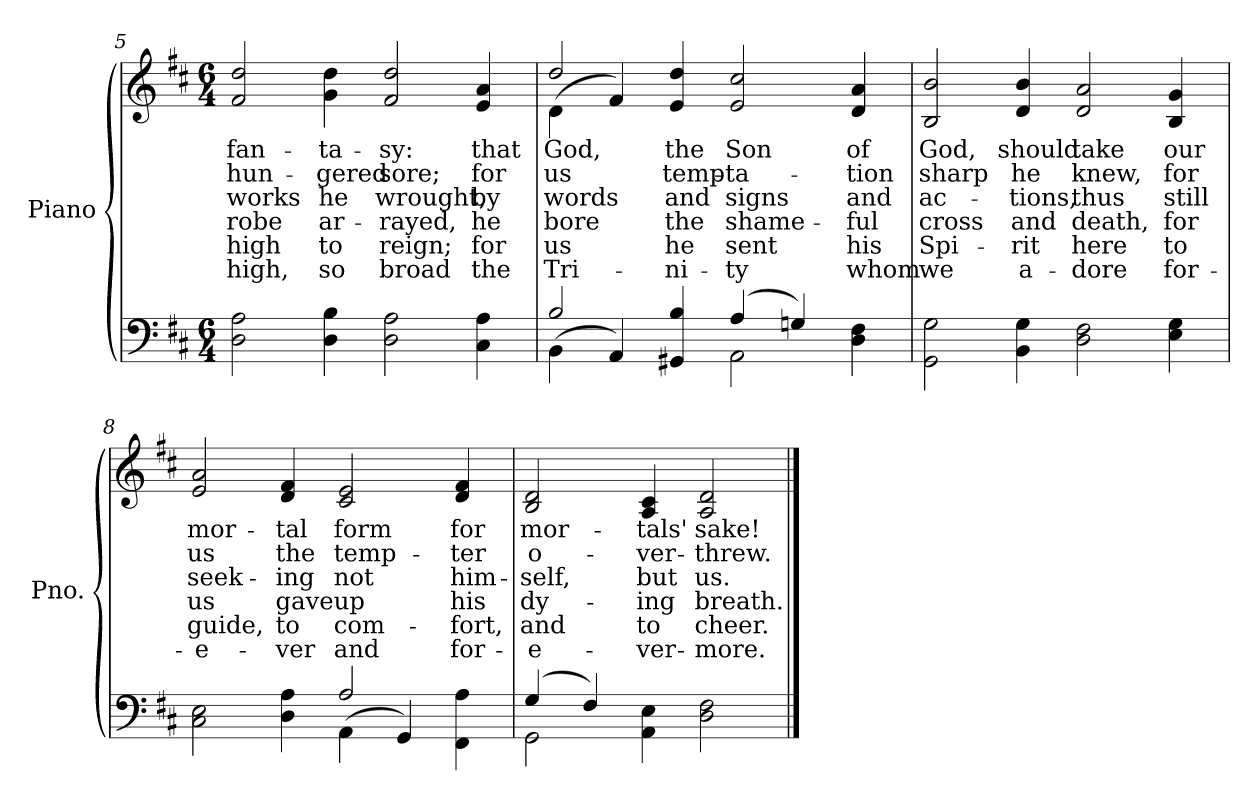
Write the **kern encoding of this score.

**kern	**kern	**text	**text	**text	**text	**text	**text
*part2	*part1	*part1	*part1	*part1	*part1	*part1	*part1
*staff2	*staff1	*staff1	*staff1	*staff1	*staff1	*staff1	*staff1
*I"Piano	*I"Piano	*	*	*	*	*	*
*I'Pno.	*I'Pno.	*	*	*	*	*	*
*clefF4	*clefG2	*	*	*	*	*	*
*k[f#c#]	*k[f#c#]	*	*	*	*	*	*
*D:	*D:	*	*	*	*	*	*
*M6/4	*M6/4	*	*	*	*	*	*
=5	=5	=5	=5	=5	=5	=5	=5
!	!	!LO:LY:b:color=#000000	!LO:LY:b:color=#000000	!LO:LY:b:color=#000000	!LO:LY:b:color=#000000	!LO:LY:b:color=#000000	!LO:LY:b:color=#000000
2Di\ 2Ai	2f#i/ 2ddi	fan-	hun-	works	robe	high	high,
!	!	!LO:LY:b:color=#000000	!LO:LY:b:color=#000000	!LO:LY:b:color=#000000	!LO:LY:b:color=#000000	!LO:LY:b:color=#000000	!LO:LY:b:color=#000000
4Di\ 4Bi	4gi\ 4ddi	-ta-	-gered	he	ar-	-to	so
!	!	!LO:LY:b:color=#000000	!LO:LY:b:color=#000000	!LO:LY:b:color=#000000	!LO:LY:b:color=#000000	!LO:LY:b:color=#000000	!LO:LY:b:color=#000000
2Di\ 2Ai	2f#i/ 2ddi	-sy:	sore;	wrought,	rayed,	reign;	broad
!	!	!LO:LY:b:color=#000000	!LO:LY:b:color=#000000	!LO:LY:b:color=#000000	!LO:LY:b:color=#000000	!LO:LY:b:color=#000000	!LO:LY:b:color=#000000
4C#i\ 4Ai	4ei/ 4ai	that	for	by	he	for	the
=6	=6	=6	=6	=6	=6	=6	=6
*^	*	*	*	*	*	*	*
!	!	!	!LO:LY:b:color=#000000	!LO:LY:b:color=#000000	!LO:LY:b:color=#000000	!LO:LY:b:color=#000000	!LO:LY:b:color=#000000	!LO:LY:b:color=#000000
*	*	*^	*	*	*	*	*	*
2Bi/	(4BBi\	2ddi/	(4di\	God,	us	words	bore	us	Tri-
.	4AAi/)	.	4f#i/)	.	.	.	.	.	.
!	!	!	!	!LO:LY:b:color=#000000	!LO:LY:b:color=#000000	!LO:LY:b:color=#000000	!LO:LY:b:color=#000000	!LO:LY:b:color=#000000	!LO:LY:b:color=#000000
4GG#Xi/ 4Bi	4ryy	4ei/ 4ddi	1ryy	the	temp-	-and	the	he	ni-
!	!	!	!	!LO:LY:b:color=#000000	!LO:LY:b:color=#000000	!LO:LY:b:color=#000000	!LO:LY:b:color=#000000	!LO:LY:b:color=#000000	!LO:LY:b:color=#000000
(4Ai/	2AAi\	2ei/ 2cc#i	.	Son	-ta-	-signs	shame-	-sent	ty
4Gni/)	.	.	.	.	.	.	.	.	.
!	!	!	!	!LO:LY:b:color=#000000	!LO:LY:b:color=#000000	!LO:LY:b:color=#000000	!LO:LY:b:color=#000000	!LO:LY:b:color=#000000	!LO:LY:b:color=#000000
4Di\ 4F#i	4ryy	4di/ 4ai	.	of	-tion	and	ful	his	whom
*v	*v	*	*	*	*	*	*	*	*
*	*v	*v	*	*	*	*	*	*
!!LO:LB:g=z
=7	=7	=7	=7	=7	=7	=7	=7
*^	*	*	*	*	*	*	*
!	!	!	!LO:LY:b:color=#000000	!LO:LY:b:color=#000000	!LO:LY:b:color=#000000	!LO:LY:b:color=#000000	!LO:LY:b:color=#000000	!LO:LY:b:color=#000000
*v	*v	*	*	*	*	*	*	*
2GGi\ 2Gi	2Bi/ 2bi	God,	sharp	ac-	-cross	Spi-	-we
!	!	!LO:LY:b:color=#000000	!LO:LY:b:color=#000000	!LO:LY:b:color=#000000	!LO:LY:b:color=#000000	!LO:LY:b:color=#000000	!LO:LY:b:color=#000000
4BBi\ 4Gi	4di/ 4bi	should	he	tions,	and	rit	a-
!	!	!LO:LY:b:color=#000000	!LO:LY:b:color=#000000	!LO:LY:b:color=#000000	!LO:LY:b:color=#000000	!LO:LY:b:color=#000000	!LO:LY:b:color=#000000
2Di\ 2F#i	2di/ 2ai	take	knew,	-thus	death,	here	dore
!	!	!LO:LY:b:color=#000000	!LO:LY:b:color=#000000	!LO:LY:b:color=#000000	!LO:LY:b:color=#000000	!LO:LY:b:color=#000000	!LO:LY:b:color=#000000
4Ei\ 4Gi	4Bi/ 4gi	our	for	still	for	to	for-
=8	=8	=8	=8	=8	=8	=8	=8
*^	*	*	*	*	*	*	*
!	!	!	!LO:LY:b:color=#000000	!LO:LY:b:color=#000000	!LO:LY:b:color=#000000	!LO:LY:b:color=#000000	!LO:LY:b:color=#000000	!LO:LY:b:color=#000000
2C#i\ 2Ei	2.ryy	2ei/ 2ai	mor-	us	-seek-	-us	guide,	e-
!	!	!	!LO:LY:b:color=#000000	!LO:LY:b:color=#000000	!LO:LY:b:color=#000000	!LO:LY:b:color=#000000	!LO:LY:b:color=#000000	!LO:LY:b:color=#000000
4Di\ 4Ai	.	4di/ 4f#i	-tal	the	-ing	gave	to	ver
!	!	!	!LO:LY:b:color=#000000	!LO:LY:b:color=#000000	!LO:LY:b:color=#000000	!LO:LY:b:color=#000000	!LO:LY:b:color=#000000	!LO:LY:b:color=#000000
2Ai/	(4AAi\	2c#i/ 2ei	form	temp-	not	up	com-	-and
.	4GGi/)	.	.	.	.	.	.	.
!	!	!	!LO:LY:b:color=#000000	!LO:LY:b:color=#000000	!LO:LY:b:color=#000000	!LO:LY:b:color=#000000	!LO:LY:b:color=#000000	!LO:LY:b:color=#000000
4FF#i\ 4Ai	4ryy	4di/ 4f#i	for	-ter	him-	-his	fort,	for-
=9	=9	=9	=9	=9	=9	=9	=9	=9
!	!	!	!LO:LY:b:color=#000000	!LO:LY:b:color=#000000	!LO:LY:b:color=#000000	!LO:LY:b:color=#000000	!LO:LY:b:color=#000000	!LO:LY:b:color=#000000
(4Gi/	2GGi\	2Bi/ 2di	mor-	o-	-self,	dy-	-and	e-
4F#i/)	.	.	.	.	.	.	.	.
!	!	!	!LO:LY:b:color=#000000	!LO:LY:b:color=#000000	!LO:LY:b:color=#000000	!LO:LY:b:color=#000000	!LO:LY:b:color=#000000	!LO:LY:b:color=#000000
4AAi\ 4Ei	2.ryy	4Ai/ 4c#i	-tals'	-ver-	-but	ing	to	ver-
!	!	!	!LO:LY:b:color=#000000	!LO:LY:b:color=#000000	!LO:LY:b:color=#000000	!LO:LY:b:color=#000000	!LO:LY:b:color=#000000	!LO:LY:b:color=#000000
2Di\ 2F#i	.	2Ai/ 2di	sake!	-threw.	-us.	breath.	cheer.	more.
*v	*v	*	*	*	*	*	*	*
==	==	==	==	==	==	==	==
*-	*-	*-	*-	*-	*-	*-	*-
